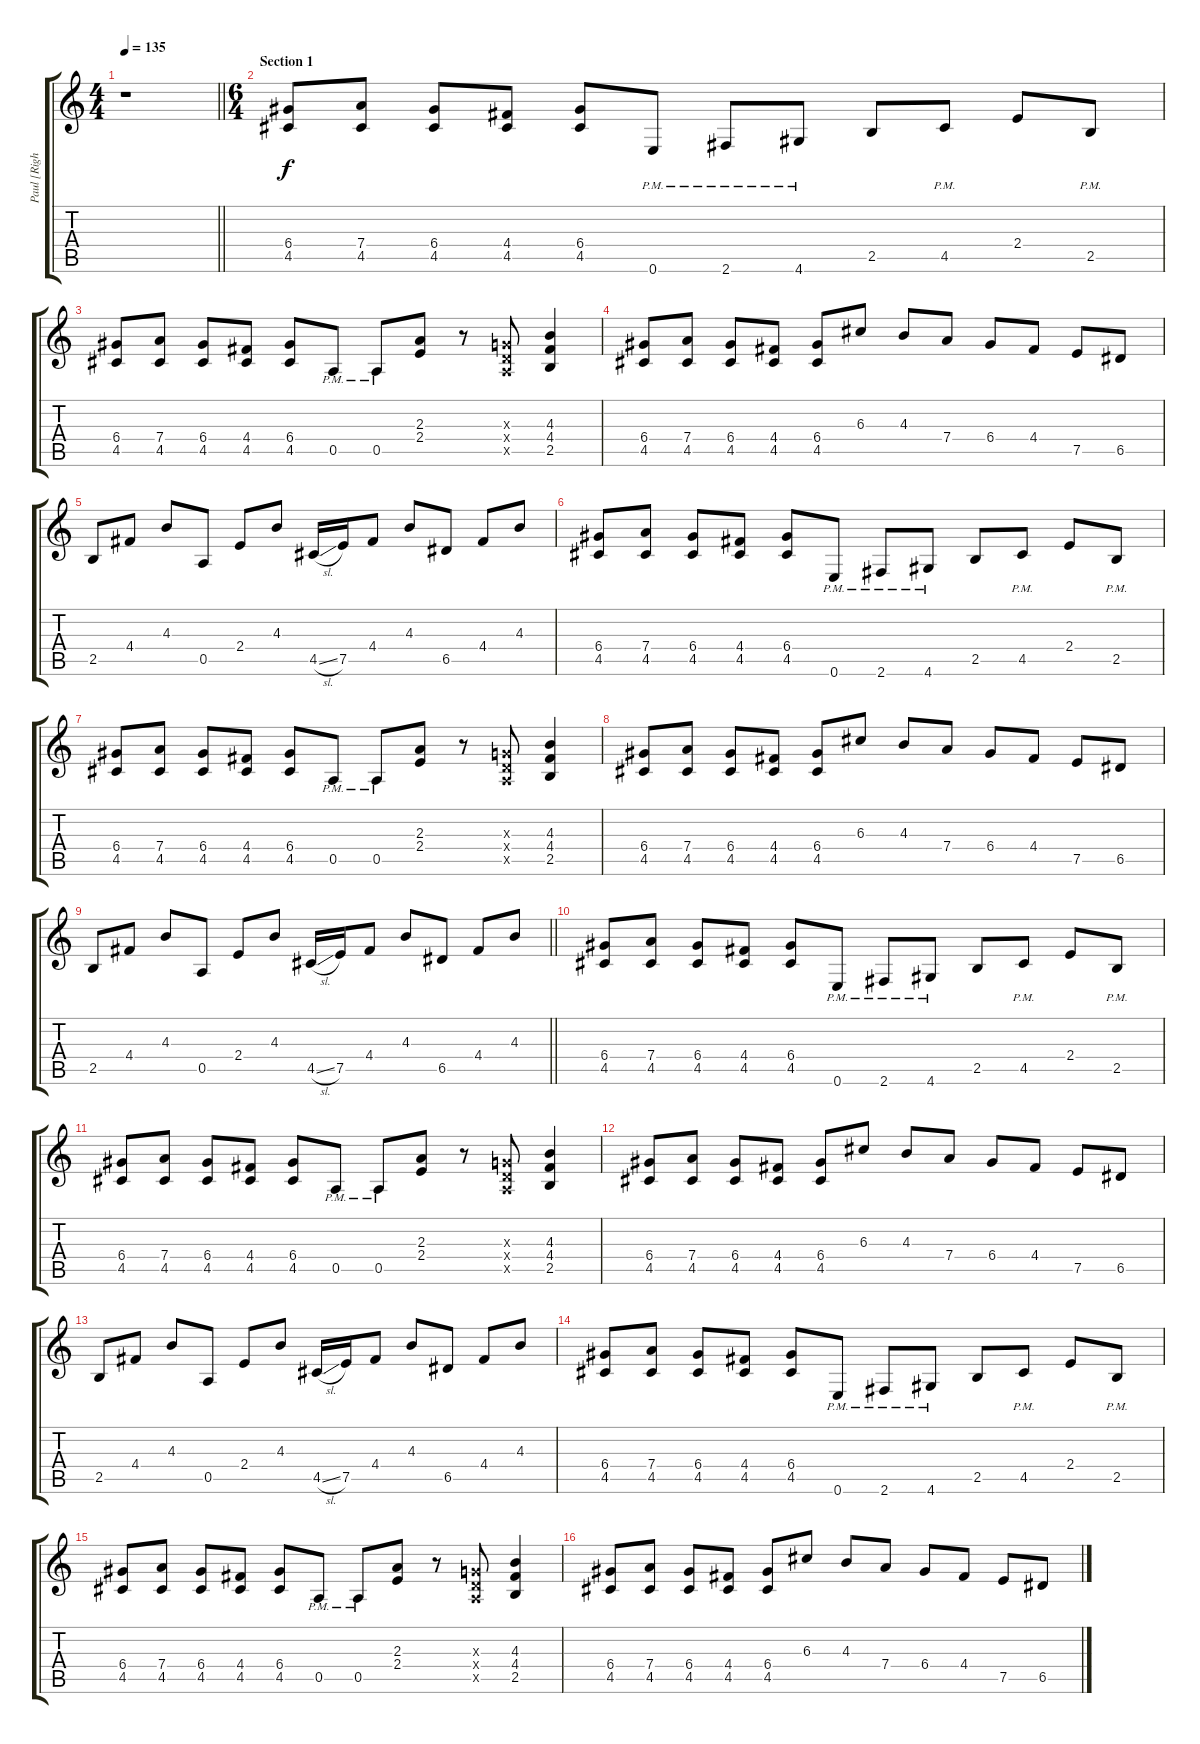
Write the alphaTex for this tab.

\track ("Paul [Right]" "Paul [Righ") {instrument overdrivenguitar}
\staff {score tabs}
\tuning (E4 B3 G3 D3 A2 E2) {hide}
\ts (4 4)
\tempo 135
\clef g2
\barLineRight lightlight
\ks c
r.1{dy f} |
\ts (6 4)
\section ("" "Section 1")
(6.4 4.5).8{volume 12 balance 16 instrument overdrivenguitar} (7.4 4.5).8 (6.4 4.5).8 (4.4 4.5).8 (6.4 4.5).8 0.6{pm}.8 2.6{pm}.8 4.6{pm}.8 2.5.8 4.5{pm}.8 2.4.8 2.5{pm}.8 |
(6.4 4.5).8 (7.4 4.5).8 (6.4 4.5).8 (4.4 4.5).8 (6.4 4.5).8 0.5{pm}.8 0.5{pm}.8 (2.3 2.4).8 r.8 (0.3{x} 0.4{x} 0.5{x}).8 (4.3 4.4 2.5).4 |
(6.4 4.5).8 (7.4 4.5).8 (6.4 4.5).8 (4.4 4.5).8 (6.4 4.5).8 6.3.8 4.3.8 7.4.8 6.4.8 4.4.8 7.5.8 6.5.8 |
2.5.8 4.4.8 4.3.8 0.5.8 2.4.8 4.3.8 4.5{sl}.16 7.5.16 4.4.8 4.3.8 6.5.8 4.4.8 4.3.8 |
(6.4 4.5).8 (7.4 4.5).8 (6.4 4.5).8 (4.4 4.5).8 (6.4 4.5).8 0.6{pm}.8 2.6{pm}.8 4.6{pm}.8 2.5.8 4.5{pm}.8 2.4.8 2.5{pm}.8 |
(6.4 4.5).8 (7.4 4.5).8 (6.4 4.5).8 (4.4 4.5).8 (6.4 4.5).8 0.5{pm}.8 0.5{pm}.8 (2.3 2.4).8 r.8 (0.3{x} 0.4{x} 0.5{x}).8 (4.3 4.4 2.5).4 |
(6.4 4.5).8 (7.4 4.5).8 (6.4 4.5).8 (4.4 4.5).8 (6.4 4.5).8 6.3.8 4.3.8 7.4.8 6.4.8 4.4.8 7.5.8 6.5.8 |
\barLineRight lightlight
2.5.8 4.4.8 4.3.8 0.5.8 2.4.8 4.3.8 4.5{sl}.16 7.5.16 4.4.8 4.3.8 6.5.8 4.4.8 4.3.8 |
(6.4 4.5).8 (7.4 4.5).8 (6.4 4.5).8 (4.4 4.5).8 (6.4 4.5).8 0.6{pm}.8 2.6{pm}.8 4.6{pm}.8 2.5.8 4.5{pm}.8 2.4.8 2.5{pm}.8 |
(6.4 4.5).8 (7.4 4.5).8 (6.4 4.5).8 (4.4 4.5).8 (6.4 4.5).8 0.5{pm}.8 0.5{pm}.8 (2.3 2.4).8 r.8 (0.3{x} 0.4{x} 0.5{x}).8 (4.3 4.4 2.5).4 |
(6.4 4.5).8 (7.4 4.5).8 (6.4 4.5).8 (4.4 4.5).8 (6.4 4.5).8 6.3.8 4.3.8 7.4.8 6.4.8 4.4.8 7.5.8 6.5.8 |
2.5.8 4.4.8 4.3.8 0.5.8 2.4.8 4.3.8 4.5{sl}.16 7.5.16 4.4.8 4.3.8 6.5.8 4.4.8 4.3.8 |
(6.4 4.5).8 (7.4 4.5).8 (6.4 4.5).8 (4.4 4.5).8 (6.4 4.5).8 0.6{pm}.8 2.6{pm}.8 4.6{pm}.8 2.5.8 4.5{pm}.8 2.4.8 2.5{pm}.8 |
(6.4 4.5).8 (7.4 4.5).8 (6.4 4.5).8 (4.4 4.5).8 (6.4 4.5).8 0.5{pm}.8 0.5{pm}.8 (2.3 2.4).8 r.8 (0.3{x} 0.4{x} 0.5{x}).8 (4.3 4.4 2.5).4 |
(6.4 4.5).8 (7.4 4.5).8 (6.4 4.5).8 (4.4 4.5).8 (6.4 4.5).8 6.3.8 4.3.8 7.4.8 6.4.8 4.4.8 7.5.8 6.5.8
